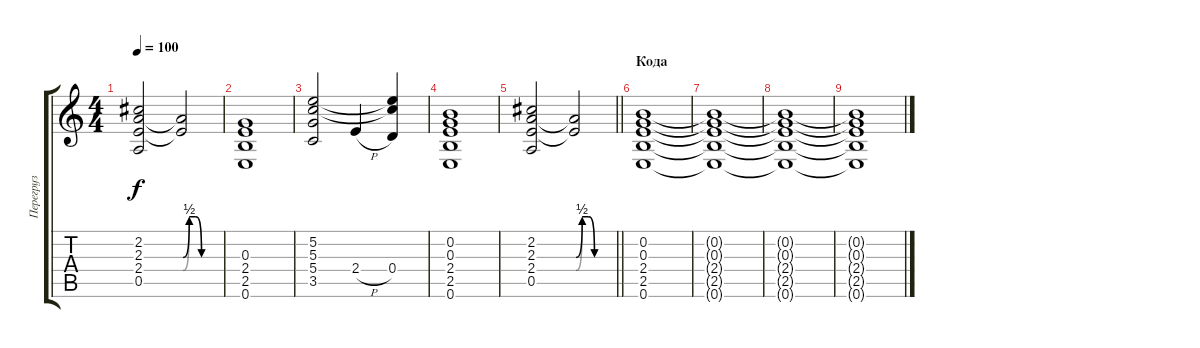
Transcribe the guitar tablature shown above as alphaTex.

\track ("Перегруз" "Перегруз") {instrument distortionguitar}
\staff {score tabs}
\tuning (E4 B3 G3 D3 A2 E2) {hide}
\ts (4 4)
\tempo 100
\clef g2
\ks c
(2.2 2.3 2.4 0.5).2{dy f} (2.3{be (custom 0 0 10 2 20 2 30 0 60 0) t} 2.4{be (custom 0 0 10 2 20 2 30 0 60 0) t}).2 |
(0.3 2.4 2.5 0.6).1 |
(5.2 5.3 5.4 3.5).2 2.4{h}.4 (5.2{t} 5.3{t} 0.4).4 |
(0.2 0.3 2.4 2.5 0.6).1 |
\barLineRight lightlight
(2.2 2.3 2.4 0.5).2 (2.3{be (custom 0 0 10 2 20 2 30 0 60 0) t} 2.4{be (custom 0 0 10 2 20 2 30 0 60 0) t}).2 |
\section ("" "Кода")
(0.2 0.3 2.4 2.5 0.6).1 |
(0.2{t} 0.3{t} 2.4{t} 2.5{t} 0.6{t}).1 |
(0.2{t} 0.3{t} 2.4{t} 2.5{t} 0.6{t}).1 |
(0.2{t} 0.3{t} 2.4{t} 2.5{t} 0.6{t}).1
